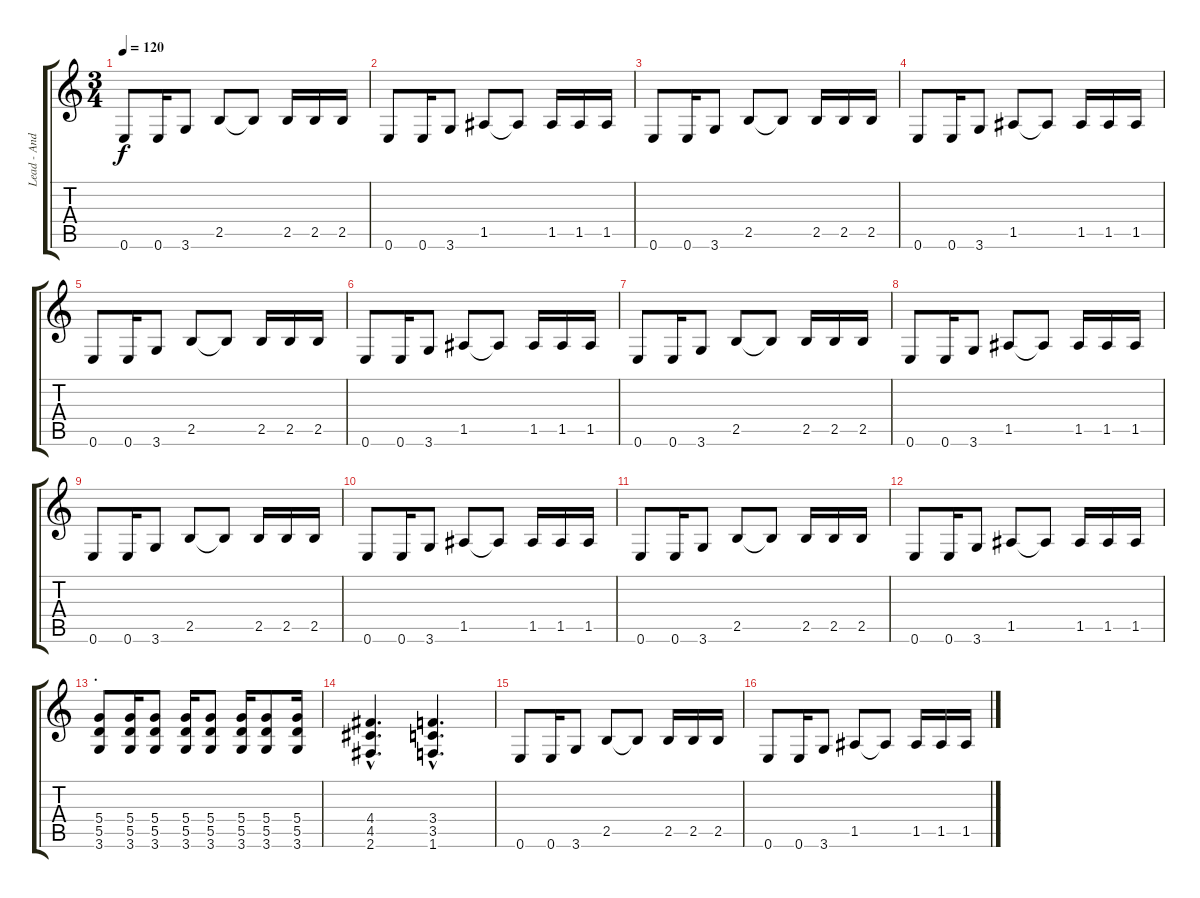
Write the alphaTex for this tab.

\track ("Lead - Andy" "Lead - And") {instrument distortionguitar}
\staff {score tabs}
\tuning (E4 B3 G3 D3 A2 E2) {hide}
\ts (3 4)
\tempo 120
\clef g2
\ks c
0.6.8{dy f} 0.6.16 3.6.8 2.5.8 2.5{t}.8 2.5.16 2.5.16 2.5.16 |
0.6.8 0.6.16 3.6.8 1.5.8 1.5{t}.8 1.5.16 1.5.16 1.5.16 |
0.6.8 0.6.16 3.6.8 2.5.8 2.5{t}.8 2.5.16 2.5.16 2.5.16 |
0.6.8 0.6.16 3.6.8 1.5.8 1.5{t}.8 1.5.16 1.5.16 1.5.16 |
0.6.8 0.6.16 3.6.8 2.5.8 2.5{t}.8 2.5.16 2.5.16 2.5.16 |
0.6.8 0.6.16 3.6.8 1.5.8 1.5{t}.8 1.5.16 1.5.16 1.5.16 |
0.6.8 0.6.16 3.6.8 2.5.8 2.5{t}.8 2.5.16 2.5.16 2.5.16 |
0.6.8 0.6.16 3.6.8 1.5.8 1.5{t}.8 1.5.16 1.5.16 1.5.16 |
0.6.8 0.6.16 3.6.8 2.5.8 2.5{t}.8 2.5.16 2.5.16 2.5.16 |
0.6.8 0.6.16 3.6.8 1.5.8 1.5{t}.8 1.5.16 1.5.16 1.5.16 |
0.6.8 0.6.16 3.6.8 2.5.8 2.5{t}.8 2.5.16 2.5.16 2.5.16 |
0.6.8 0.6.16 3.6.8 1.5.8 1.5{t}.8 1.5.16 1.5.16 1.5.16 |
\section ("" ".")
(5.4 5.5 3.6).8 (5.4 5.5 3.6).16 (5.4 5.5 3.6).8 (5.4 5.5 3.6).16 (5.4 5.5 3.6).8 (5.4 5.5 3.6).16 (5.4 5.5 3.6).8 (5.4 5.5 3.6).16 |
(4.4{hac} 4.5{hac} 2.6{hac}).4{d} (3.4{hac} 3.5{hac} 1.6{hac}).4{d} |
0.6.8 0.6.16 3.6.8 2.5.8 2.5{t}.8 2.5.16 2.5.16 2.5.16 |
0.6.8 0.6.16 3.6.8 1.5.8 1.5{t}.8 1.5.16 1.5.16 1.5.16
